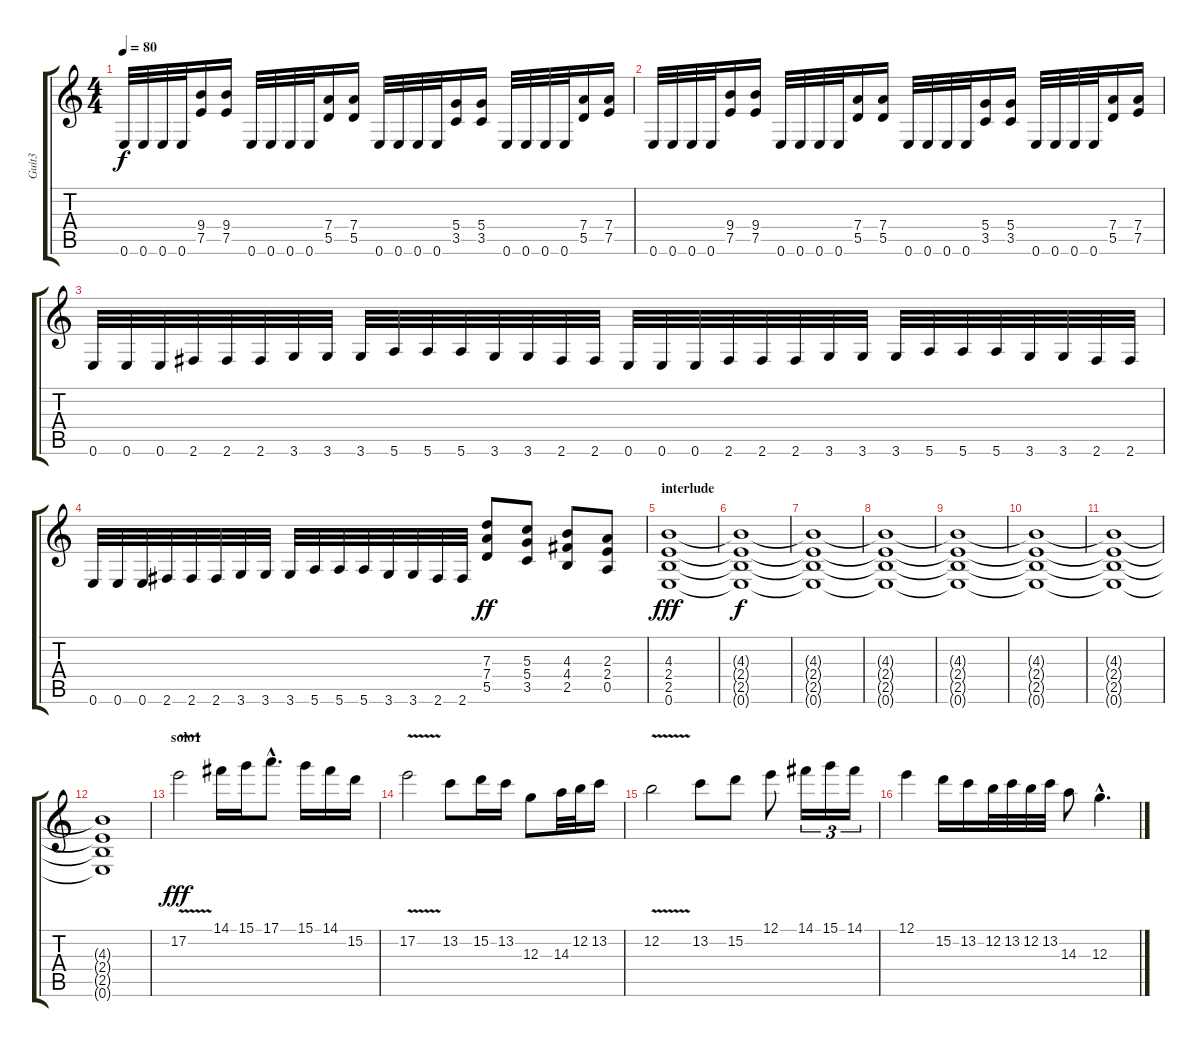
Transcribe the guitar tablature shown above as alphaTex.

\track ("Guit3" "Guit3") {instrument overdrivenguitar}
\staff {score tabs}
\tuning (E4 B3 G3 D3 A2 E2) {hide}
\ts (4 4)
\tempo 80
\clef g2
\ks c
0.6.32{dy f} 0.6.32 0.6.32 0.6.32 (9.4 7.5).16 (9.4 7.5).16 0.6.32 0.6.32 0.6.32 0.6.32 (7.4 5.5).16 (7.4 5.5).16 0.6.32 0.6.32 0.6.32 0.6.32 (5.4 3.5).16 (5.4 3.5).16 0.6.32 0.6.32 0.6.32 0.6.32 (7.4 5.5).16 (7.4 7.5).16 |
0.6.32 0.6.32 0.6.32 0.6.32 (9.4 7.5).16 (9.4 7.5).16 0.6.32 0.6.32 0.6.32 0.6.32 (7.4 5.5).16 (7.4 5.5).16 0.6.32 0.6.32 0.6.32 0.6.32 (5.4 3.5).16 (5.4 3.5).16 0.6.32 0.6.32 0.6.32 0.6.32 (7.4 5.5).16 (7.4 7.5).16 |
0.6.32 0.6.32 0.6.32 2.6.32 2.6.32 2.6.32 3.6.32 3.6.32 3.6.32 5.6.32 5.6.32 5.6.32 3.6.32 3.6.32 2.6.32 2.6.32 0.6.32 0.6.32 0.6.32 2.6.32 2.6.32 2.6.32 3.6.32 3.6.32 3.6.32 5.6.32 5.6.32 5.6.32 3.6.32 3.6.32 2.6.32 2.6.32 |
0.6.32 0.6.32 0.6.32 2.6.32 2.6.32 2.6.32 3.6.32 3.6.32 3.6.32 5.6.32 5.6.32 5.6.32 3.6.32 3.6.32 2.6.32 2.6.32 (7.3 7.4 5.5).8{dy ff} (5.3 5.4 3.5).8 (4.3 4.4 2.5).8 (2.3 2.4 0.5).8 |
\section ("" "interlude")
(4.3 2.4 2.5 0.6).1{dy fff volume 0} |
(4.3{t} 2.4{t} 2.5{t} 0.6{t}).1{dy f} |
(4.3{t} 2.4{t} 2.5{t} 0.6{t}).1 |
(4.3{t} 2.4{t} 2.5{t} 0.6{t}).1 |
(4.3{t} 2.4{t} 2.5{t} 0.6{t}).1 |
(4.3{t} 2.4{t} 2.5{t} 0.6{t}).1 |
(4.3{t} 2.4{t} 2.5{t} 0.6{t}).1 |
(4.3{t} 2.4{t} 2.5{t} 0.6{t}).1 |
\section ("" "solo1")
17.2{v}.2{dy fff volume 12 instrument overdrivenguitar} 14.1.16 15.1.16 17.1{hac}.8{d} 15.1.16 14.1.16 15.2.16 |
17.2{v}.2 13.2.8 15.2.16 13.2.16 12.3.8 14.3.32 12.2.32 13.2.16 |
12.2{v}.2 13.2.8 15.2.8 12.1.8 14.1.16{tu (3 2)} 15.1.16{tu (3 2)} 14.1.16{tu (3 2)} |
12.1.4 15.2.16 13.2.16 12.2.32 13.2.32 12.2.32 13.2.32 14.3.8 12.3{hac}.4{d}
